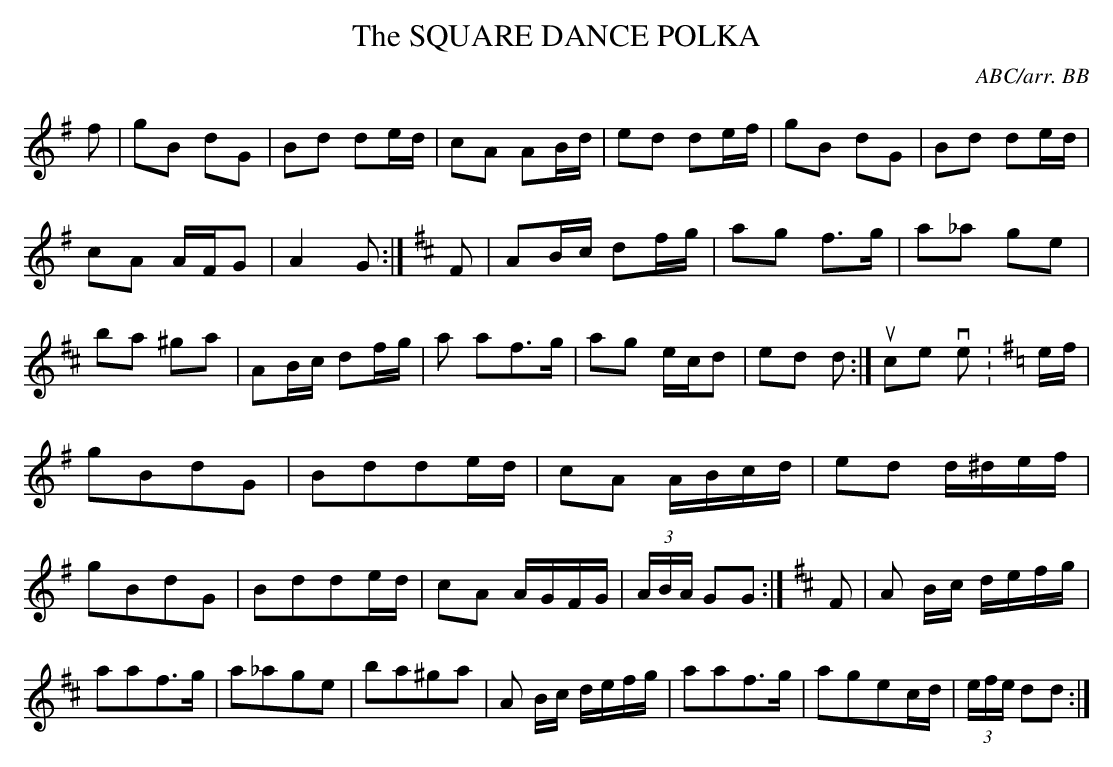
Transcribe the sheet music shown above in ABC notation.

X:1
T:SQUARE DANCE POLKA, The\
C:ABC/arr. BB\
L:1/8\
M:C|\
K:G\
f|gB dG|Bd de/d/|cA AB/d/|ed de/f/|\
gB dG|Bd de/d/|cA A/F/G|A2 G :|\
K:D\
F|AB/c/ df/g/|ag f>g|a_a ge|ba ^ga|\
AB/c/ df/g/|a af>g|ag e/c/d|ed d :|\
\
\
source version:\
K:G\
e/f/|gBdG|Bdde/d/|cA A/B/c/d/|ed d/^d/e/f/|\
gBdG|Bdde/d/|cA A/G/F/G/|(3A/B/A/ GG :|\
K:D\
F|A B/c/ d/e/f/g/|aaf>g|a_age|ba^ga|\
A B/c/ d/e/f/g/|aaf>g|agec/d/|(3e/f/e/ dd :|\
\
\
\
